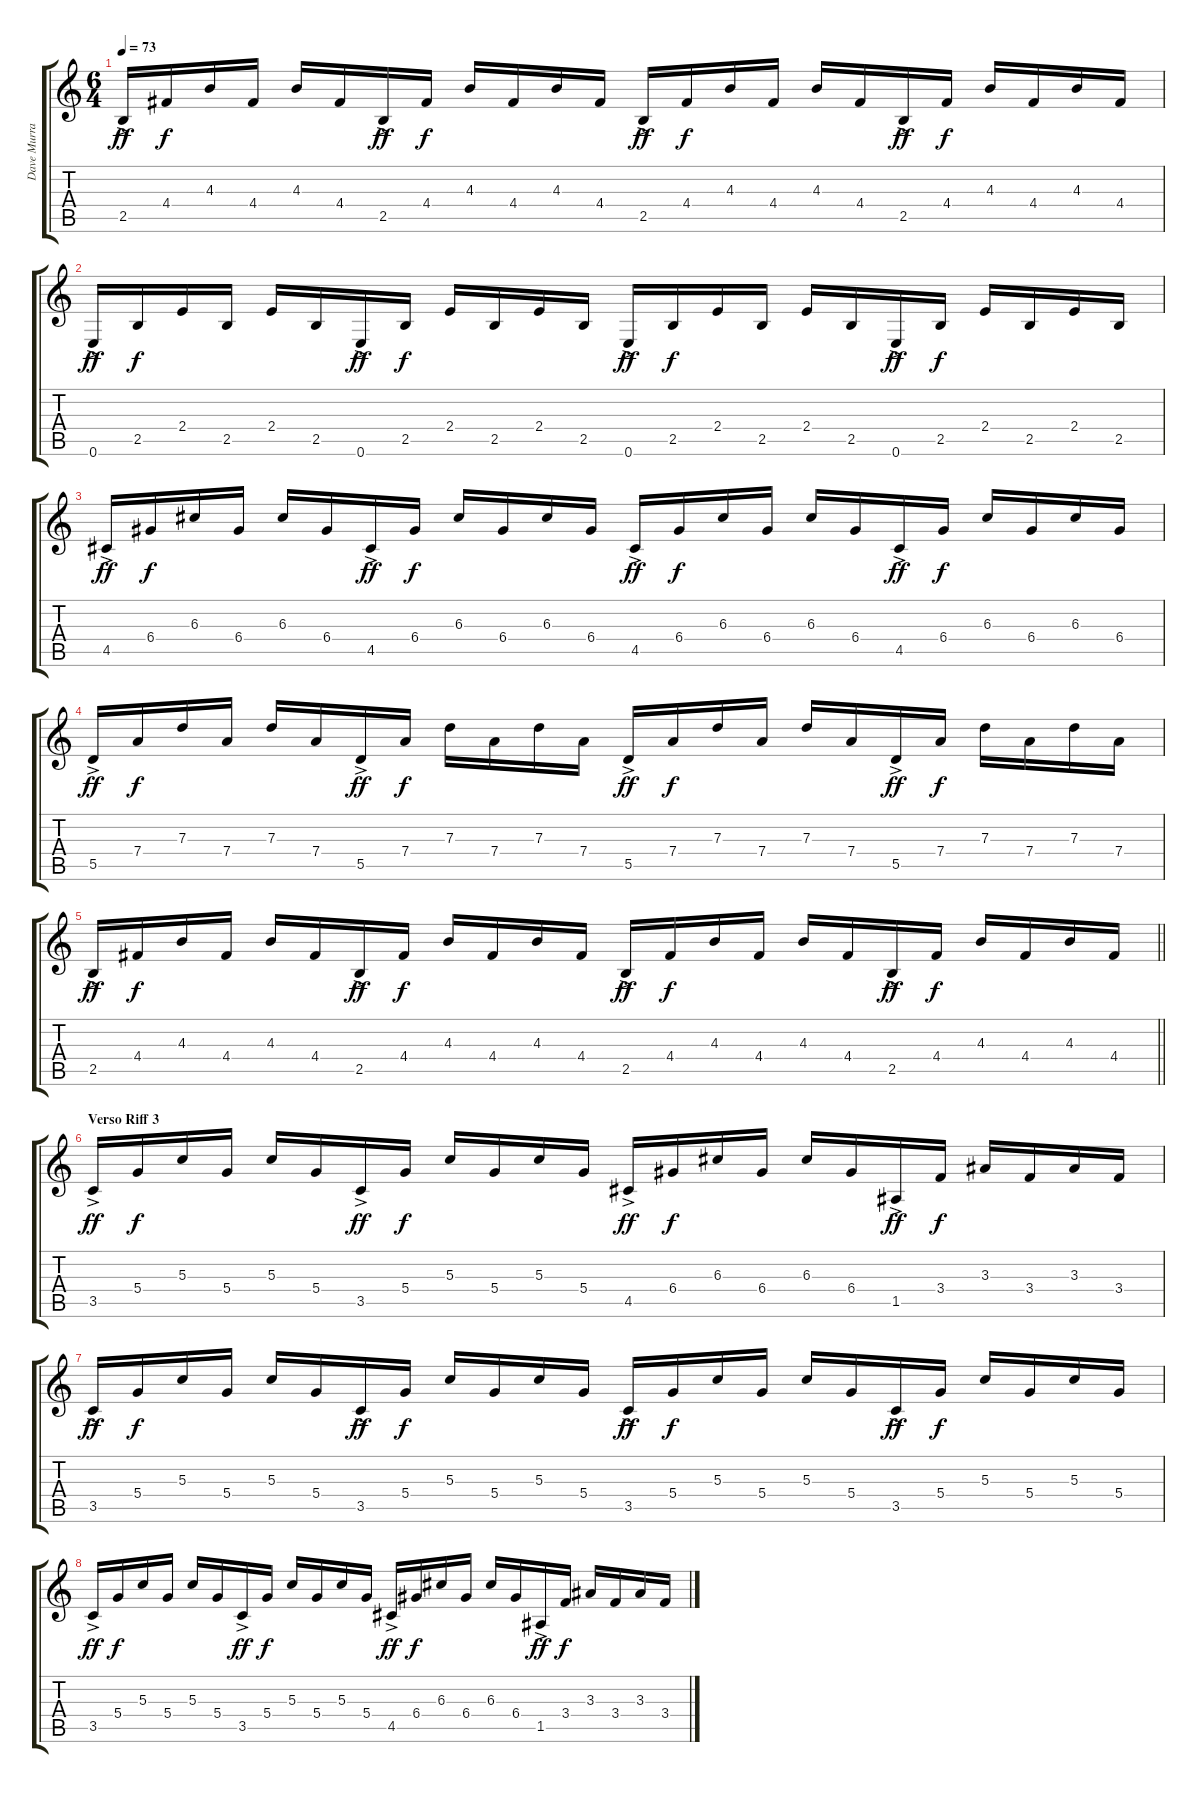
\track ("Dave Murray" "Dave Murra") {instrument distortionguitar}
\staff {score tabs}
\tuning (E4 B3 G3 D3 A2 E2) {hide}
\ts (6 4)
\tempo 73
\clef g2
\ks c
2.5{ac}.16{dy ff} 4.4.16{dy f} 4.3.16 4.4.16 4.3.16 4.4.16 2.5{ac}.16{dy ff} 4.4.16{dy f} 4.3.16 4.4.16 4.3.16 4.4.16 2.5{ac}.16{dy ff} 4.4.16{dy f} 4.3.16 4.4.16 4.3.16 4.4.16 2.5{ac}.16{dy ff} 4.4.16{dy f} 4.3.16 4.4.16 4.3.16 4.4.16 |
0.6{ac}.16{dy ff} 2.5.16{dy f} 2.4.16 2.5.16 2.4.16 2.5.16 0.6{ac}.16{dy ff} 2.5.16{dy f} 2.4.16 2.5.16 2.4.16 2.5.16 0.6{ac}.16{dy ff} 2.5.16{dy f} 2.4.16 2.5.16 2.4.16 2.5.16 0.6{ac}.16{dy ff} 2.5.16{dy f} 2.4.16 2.5.16 2.4.16 2.5.16 |
4.5{ac}.16{dy ff} 6.4.16{dy f} 6.3.16 6.4.16 6.3.16 6.4.16 4.5{ac}.16{dy ff} 6.4.16{dy f} 6.3.16 6.4.16 6.3.16 6.4.16 4.5{ac}.16{dy ff} 6.4.16{dy f} 6.3.16 6.4.16 6.3.16 6.4.16 4.5{ac}.16{dy ff} 6.4.16{dy f} 6.3.16 6.4.16 6.3.16 6.4.16 |
5.5{ac}.16{dy ff} 7.4.16{dy f} 7.3.16 7.4.16 7.3.16 7.4.16 5.5{ac}.16{dy ff} 7.4.16{dy f} 7.3.16 7.4.16 7.3.16 7.4.16 5.5{ac}.16{dy ff} 7.4.16{dy f} 7.3.16 7.4.16 7.3.16 7.4.16 5.5{ac}.16{dy ff} 7.4.16{dy f} 7.3.16 7.4.16 7.3.16 7.4.16 |
\barLineRight lightlight
2.5{ac}.16{dy ff} 4.4.16{dy f} 4.3.16 4.4.16 4.3.16 4.4.16 2.5{ac}.16{dy ff} 4.4.16{dy f} 4.3.16 4.4.16 4.3.16 4.4.16 2.5{ac}.16{dy ff} 4.4.16{dy f} 4.3.16 4.4.16 4.3.16 4.4.16 2.5{ac}.16{dy ff} 4.4.16{dy f} 4.3.16 4.4.16 4.3.16 4.4.16 |
\section ("" "Verso Riff 3")
3.5{ac}.16{dy ff} 5.4.16{dy f} 5.3.16 5.4.16 5.3.16 5.4.16 3.5{ac}.16{dy ff} 5.4.16{dy f} 5.3.16 5.4.16 5.3.16 5.4.16 4.5{ac}.16{dy ff} 6.4.16{dy f} 6.3.16 6.4.16 6.3.16 6.4.16 1.5{ac}.16{dy ff} 3.4.16{dy f} 3.3.16 3.4.16 3.3.16 3.4.16 |
3.5{ac}.16{dy ff} 5.4.16{dy f} 5.3.16 5.4.16 5.3.16 5.4.16 3.5{ac}.16{dy ff} 5.4.16{dy f} 5.3.16 5.4.16 5.3.16 5.4.16 3.5{ac}.16{dy ff} 5.4.16{dy f} 5.3.16 5.4.16 5.3.16 5.4.16 3.5{ac}.16{dy ff} 5.4.16{dy f} 5.3.16 5.4.16 5.3.16 5.4.16 |
3.5{ac}.16{dy ff} 5.4.16{dy f} 5.3.16 5.4.16 5.3.16 5.4.16 3.5{ac}.16{dy ff} 5.4.16{dy f} 5.3.16 5.4.16 5.3.16 5.4.16 4.5{ac}.16{dy ff} 6.4.16{dy f} 6.3.16 6.4.16 6.3.16 6.4.16 1.5{ac}.16{dy ff} 3.4.16{dy f} 3.3.16 3.4.16 3.3.16 3.4.16
